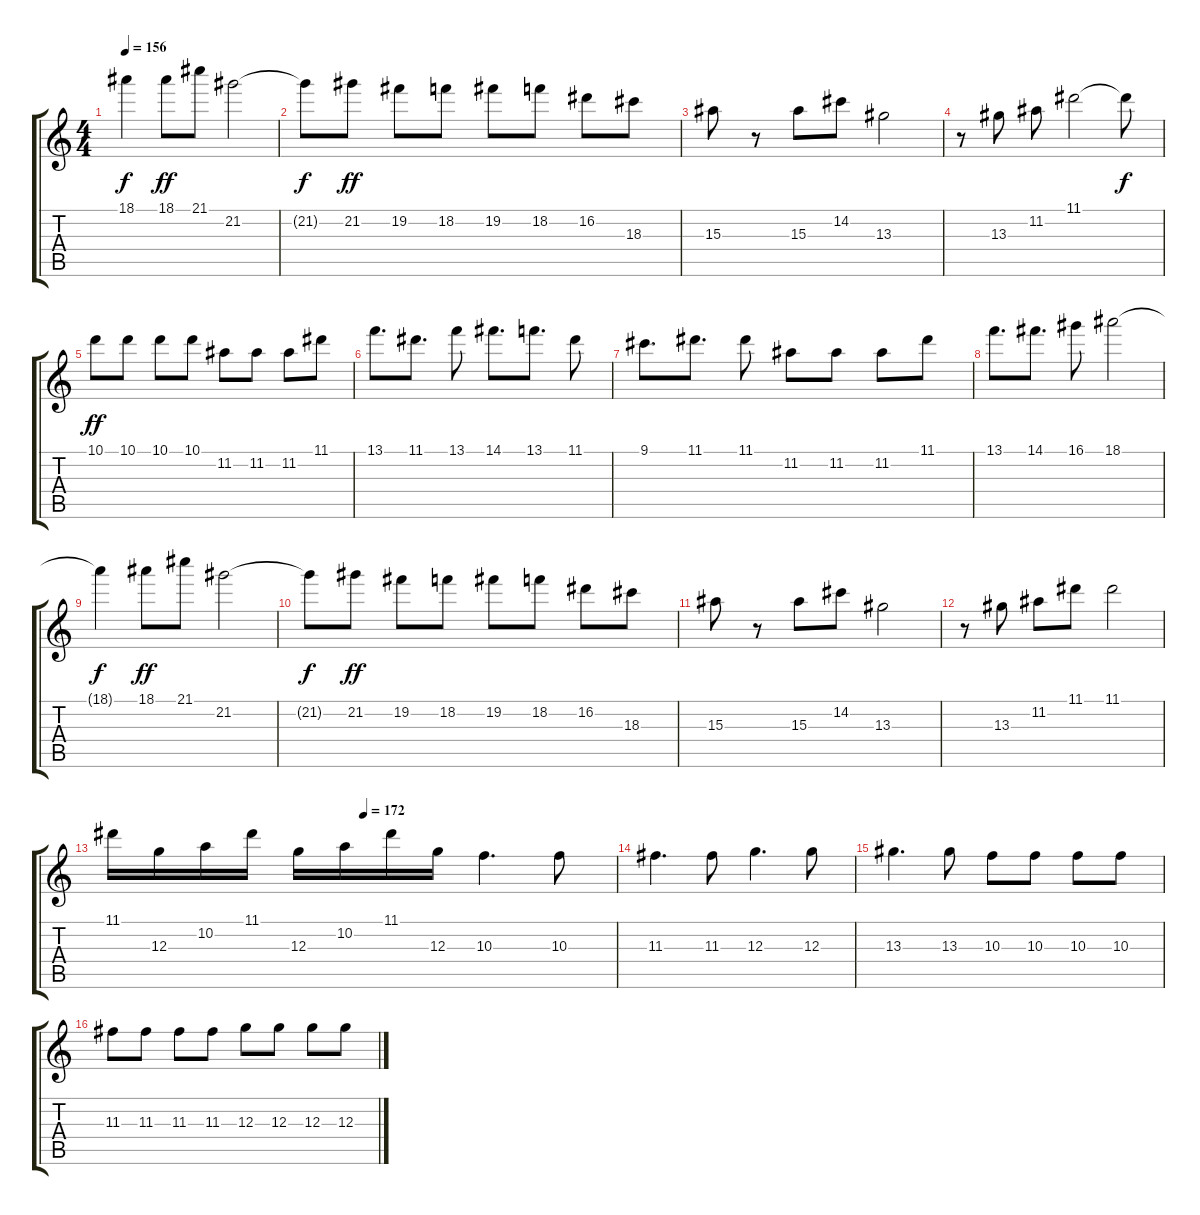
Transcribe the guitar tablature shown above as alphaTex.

\track "" {instrument overdrivenguitar}
\staff {score tabs}
\tuning (E4 B3 G3 D3 A2 E2) {hide}
\ts (4 4)
\tempo 156
\clef g2
\ks c
18.1{t}.4{dy f} 18.1.8{dy ff} 21.1.8 21.2.2 |
21.2{t}.8{dy f} 21.2.8{dy ff} 19.2.8 18.2.8 19.2.8 18.2.8 16.2.8 18.3.8 |
15.3.8 r.8 15.3.8 14.2.8 13.3.2 |
r.8 13.3.8 11.2.8 11.1.2 11.1{t}.8{dy f} |
10.1.8{dy ff} 10.1.8 10.1.8 10.1.8 11.2.8 11.2.8 11.2.8 11.1.8 |
13.1.8{d} 11.1.8{d} 13.1.8 14.1.8{d} 13.1.8{d} 11.1.8 |
9.1.8{d} 11.1.8{d} 11.1.8 11.2.8 11.2.8 11.2.8 11.1.8 |
13.1.8{d} 14.1.8{d} 16.1.8 18.1.2 |
18.1{t}.4{dy f} 18.1.8{dy ff} 21.1.8 21.2.2 |
21.2{t}.8{dy f} 21.2.8{dy ff} 19.2.8 18.2.8 19.2.8 18.2.8 16.2.8 18.3.8 |
15.3.8 r.8 15.3.8 14.2.8 13.3.2 |
r.8 13.3.8 11.2.8 11.1.8 11.1.2 |
\tempo (172 0.5)
11.1.16 12.3.16 10.2.16 11.1.16 12.3.16 10.2.16 11.1.16 12.3.16 10.3.4{d} 10.3.8 |
11.3.4{d} 11.3.8 12.3.4{d} 12.3.8 |
13.3.4{d} 13.3.8 10.3.8 10.3.8 10.3.8 10.3.8 |
11.3.8 11.3.8 11.3.8 11.3.8 12.3.8 12.3.8 12.3.8 12.3.8
